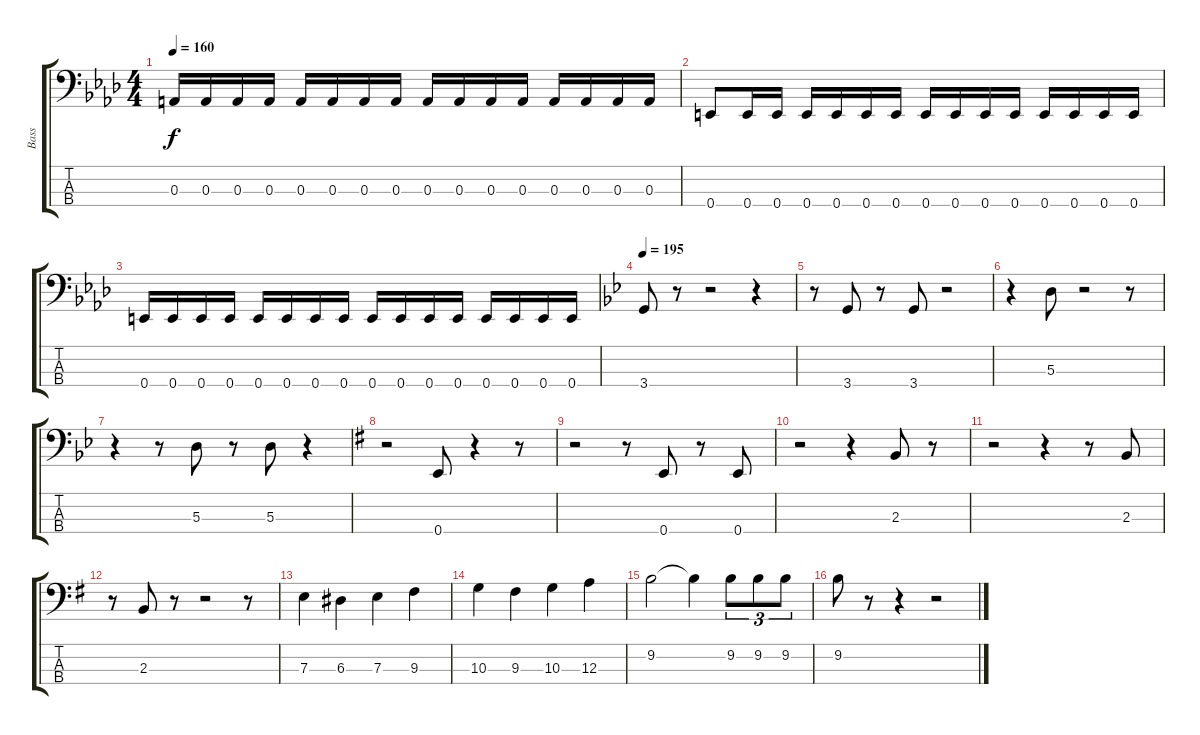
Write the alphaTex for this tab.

\track ("Bass" "Bass") {instrument electricbassfinger}
\staff {score tabs}
\tuning (G2 D2 A1 E1) {hide}
\ts (4 4)
\tempo 160
\clef f4
\ks fminor
0.3.16{dy f} 0.3.16 0.3.16 0.3.16 0.3.16 0.3.16 0.3.16 0.3.16 0.3.16 0.3.16 0.3.16 0.3.16 0.3.16 0.3.16 0.3.16 0.3.16 |
0.4.8 0.4.16 0.4.16 0.4.16 0.4.16 0.4.16 0.4.16 0.4.16 0.4.16 0.4.16 0.4.16 0.4.16 0.4.16 0.4.16 0.4.16 |
0.4.16 0.4.16 0.4.16 0.4.16 0.4.16 0.4.16 0.4.16 0.4.16 0.4.16 0.4.16 0.4.16 0.4.16 0.4.16 0.4.16 0.4.16 0.4.16 |
\section ("" "")
\tempo 195
\ks gminor
3.4.8 r.8 r.2 r.4 |
r.8 3.4.8 r.8 3.4.8 r.2 |
r.4 5.3.8 r.2 r.8 |
r.4 r.8 5.3.8 r.8 5.3.8 r.4 |
\ks eminor
r.2 0.4.8 r.4 r.8 |
r.2 r.8 0.4.8 r.8 0.4.8 |
r.2 r.4 2.3.8 r.8 |
r.2 r.4 r.8 2.3.8 |
r.8 2.3.8 r.8 r.2 r.8 |
7.3.4 6.3.4 7.3.4 9.3.4 |
10.3.4 9.3.4 10.3.4 12.3.4 |
9.2.2 9.2{t}.4 9.2.8{tu (3 2)} 9.2.8{tu (3 2)} 9.2.8{tu (3 2)} |
9.2.8 r.8 r.4 r.2
